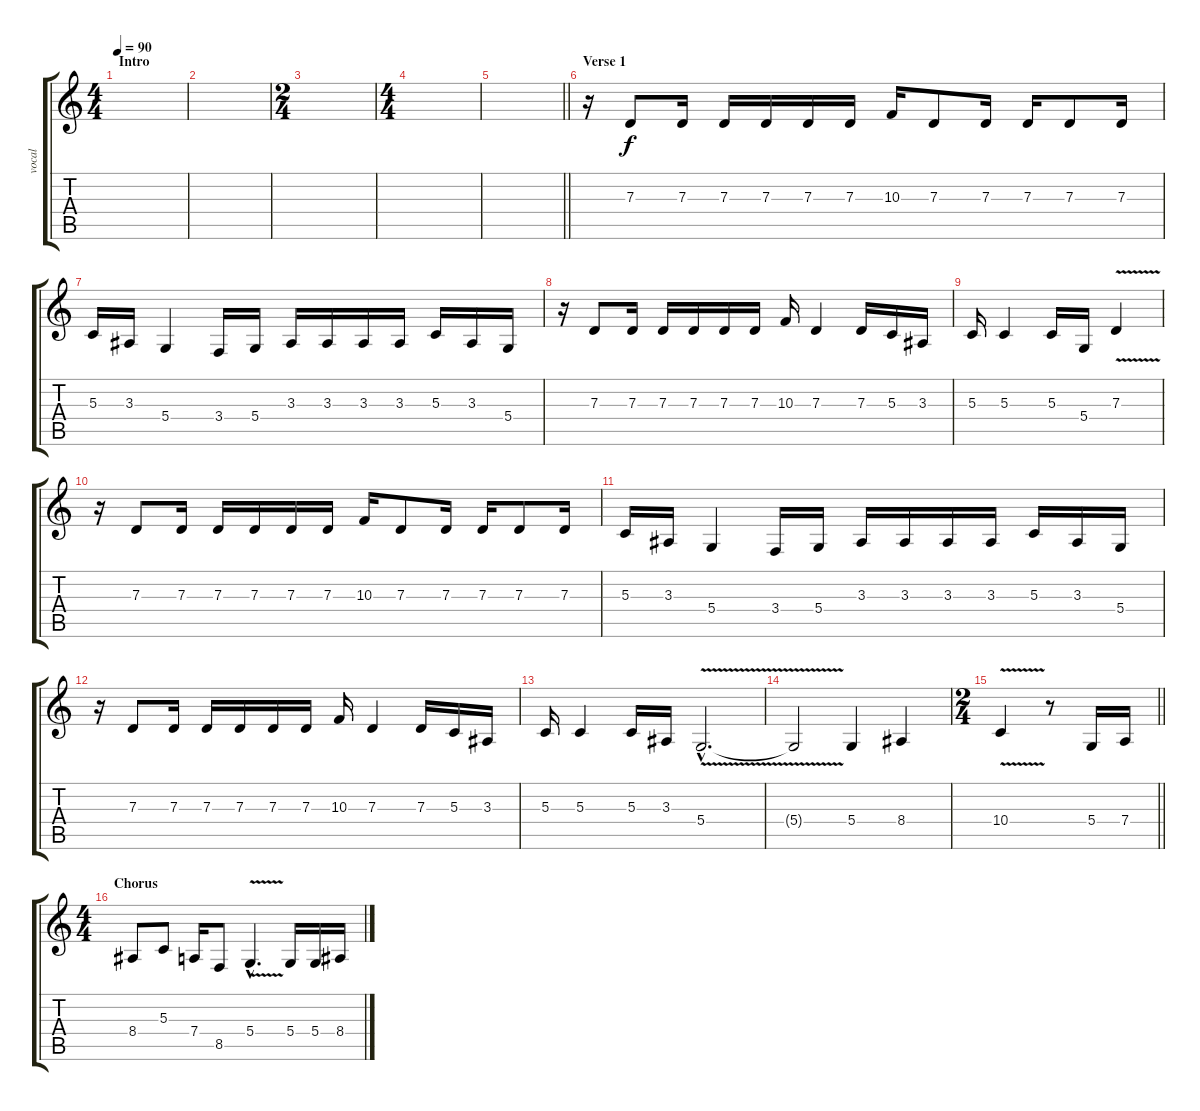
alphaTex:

\track ("vocal" "vocal") {instrument lead6voice}
\staff {score tabs}
\tuning (E4 B3 G3 D3 A2 E2) {hide}
\ts (4 4)
\section ("" "Intro")
\tempo 90
\clef g2
\ks c
|
|
\ts (2 4)
|
\ts (4 4)
|
\barLineRight lightlight
|
\section ("" "Verse 1")
r.16 7.3.8 7.3.16 7.3.16 7.3.16 7.3.16 7.3.16 10.3.16 7.3.8 7.3.16 7.3.16 7.3.8 7.3.16 |
5.3.16 3.3.16 5.4.4 3.4.16 5.4.16 3.3.16 3.3.16 3.3.16 3.3.16 5.3.16 3.3.16 5.4.16 |
r.16 7.3.8 7.3.16 7.3.16 7.3.16 7.3.16 7.3.16 10.3.16 7.3.4 7.3.16 5.3.16 3.3.16 |
5.3.16 5.3.4 5.3.16 5.4.16 7.3{v}.4 |
r.16 7.3.8 7.3.16 7.3.16 7.3.16 7.3.16 7.3.16 10.3.16 7.3.8 7.3.16 7.3.16 7.3.8 7.3.16 |
5.3.16 3.3.16 5.4.4 3.4.16 5.4.16 3.3.16 3.3.16 3.3.16 3.3.16 5.3.16 3.3.16 5.4.16 |
r.16 7.3.8 7.3.16 7.3.16 7.3.16 7.3.16 7.3.16 10.3.16 7.3.4 7.3.16 5.3.16 3.3.16 |
5.3.16 5.3.4 5.3.16 3.3.16 5.4{v hac}.2{d} |
5.4{t}.2 5.4.4 8.4.4 |
\ts (2 4)
\barLineRight lightlight
10.4{v}.4 r.8 5.4.16 7.4.16 |
\ts (4 4)
\section ("" "Chorus")
8.4.8 5.3.8 7.4.16 8.5.8 5.4{v hac}.4{d} 5.4.16 5.4.16 8.4.16
